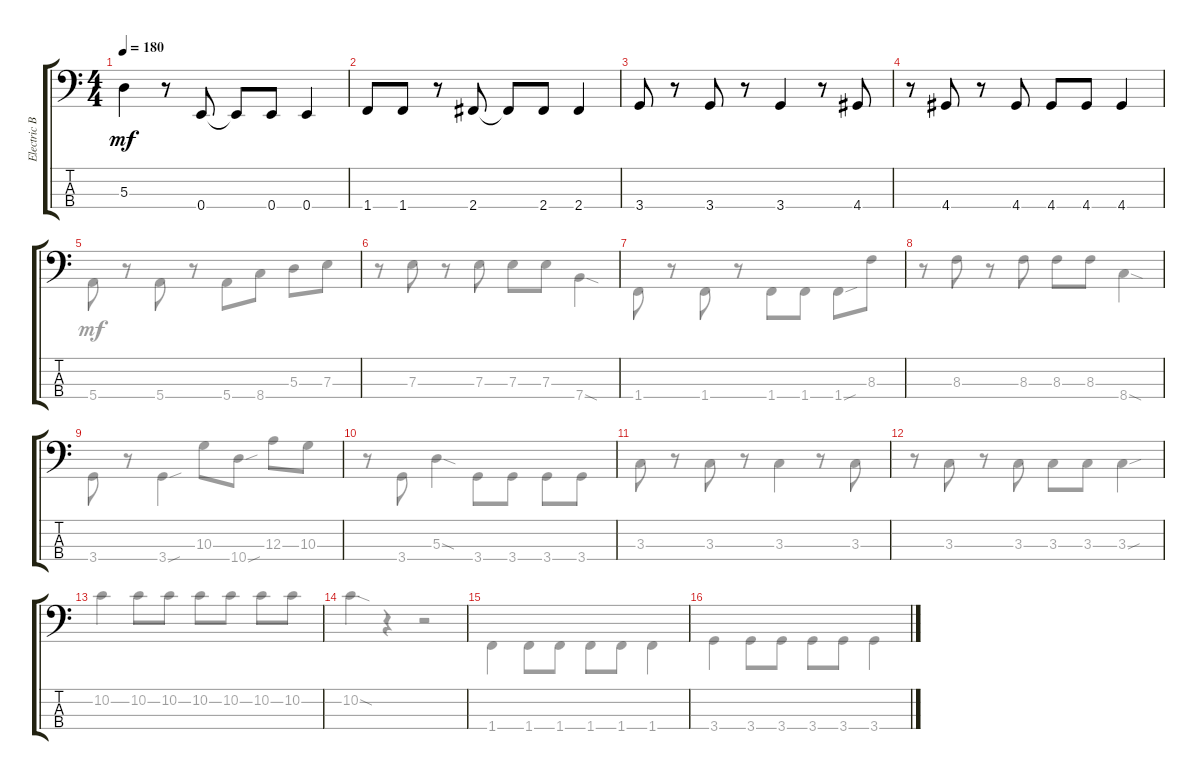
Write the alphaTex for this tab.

\track ("Electric Bass" "Electric B") {instrument electricbassfinger}
\staff {score tabs}
\tuning (G2 D2 A1 E1) {hide}
\voice
\ts (4 4)
\tempo 180
\clef f4
\ks c
5.3.4{dy mf} r.8 0.4.8 0.4{t}.8 0.4.8 0.4.4 |
1.4.8 1.4.8 r.8 2.4.8 2.4{t}.8 2.4.8 2.4.4 |
3.4.8 r.8 3.4.8 r.8 3.4.4 r.8 4.4.8 |
r.8 4.4.8 r.8 4.4.8 4.4.8 4.4.8 4.4.4 |
|
|
|
|
|
|
|
|
|
|
|
\voice
\clef f4
\ottava regular
\simile none
\ks c
|
|
|
|
5.4.8 r.8 5.4.8 r.8 5.4.8 8.4.8 5.3.8 7.3.8 |
r.8 7.3.8 r.8 7.3.8 7.3.8 7.3.8 7.4{sod}.4 |
1.4.8 r.8 1.4.8 r.8 1.4.8 1.4.8 1.4{sou}.8 8.3.8 |
r.8 8.3.8 r.8 8.3.8 8.3.8 8.3.8 8.4{sod}.4 |
3.4.8 r.8 3.4{sou}.4 10.3.8 10.4{sou}.8 12.3.8 10.3.8 |
r.8 3.4.8 5.3{sod}.4 3.4.8 3.4.8 3.4.8 3.4.8 |
3.3.8 r.8 3.3.8 r.8 3.3.4 r.8 3.3.8 |
r.8 3.3.8 r.8 3.3.8 3.3.8 3.3.8 3.3{sou}.4 |
10.2.4 10.2.8 10.2.8 10.2.8 10.2.8 10.2.8 10.2.8 |
10.2{sod}.4 r.4 r.2 |
1.4.4 1.4.8 1.4.8 1.4.8 1.4.8 1.4.4 |
3.4.4 3.4.8 3.4.8 3.4.8 3.4.8 3.4.4
